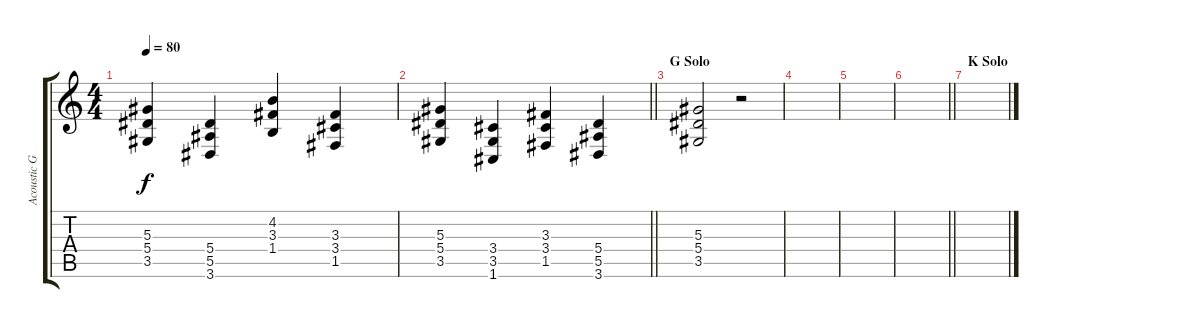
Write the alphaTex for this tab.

\track ("Acoustic Guitar" "Acoustic G") {instrument acousticguitarsteel}
\staff {score tabs}
\tuning (C4 G3 Eb3 Bb2 F2 C2) {hide}
\ts (4 4)
\tempo 80
\clef g2
\ks c
(5.3 5.4 3.5).4{dy f} (5.4 5.5 3.6).4 (4.2 3.3 1.4).4 (3.3 3.4 1.5).4 |
\barLineRight lightlight
(5.3 5.4 3.5).4 (3.4 3.5 1.6).4 (3.3 3.4 1.5).4 (5.4 5.5 3.6).4 |
\section ("" "G Solo")
(5.3 5.4 3.5).2 r.2 |
|
|
\barLineRight lightlight
|
\section ("" "K Solo")
